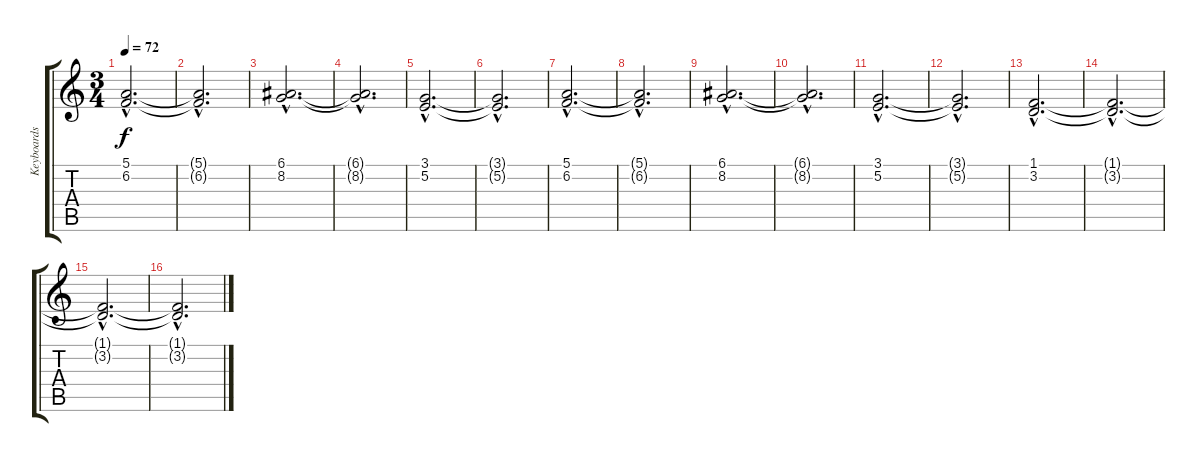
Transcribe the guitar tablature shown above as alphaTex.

\track ("Keyboards" "Keyboards") {instrument pad4choir}
\staff {score tabs}
\tuning (E4 B3 G3 D3 A2 E2) {hide}
\ts (3 4)
\tempo 72
\clef g2
\ks c
(5.1{hac} 6.2{hac}).2{d dy f volume 7 instrument pad4choir} |
(5.1{hac t} 6.2{hac t}).2{d} |
(6.1{hac} 8.2{hac}).2{d} |
(6.1{hac t} 8.2{hac t}).2{d} |
(3.1{hac} 5.2{hac}).2{d} |
(3.1{hac t} 5.2{hac t}).2{d} |
(5.1{hac} 6.2{hac}).2{d} |
(5.1{hac t} 6.2{hac t}).2{d} |
(6.1{hac} 8.2{hac}).2{d} |
(6.1{hac t} 8.2{hac t}).2{d} |
(3.1{hac} 5.2{hac}).2{d} |
(3.1{hac t} 5.2{hac t}).2{d} |
(1.1{hac} 3.2{hac}).2{d} |
(1.1{hac t} 3.2{hac t}).2{d} |
(1.1{hac t} 3.2{hac t}).2{d} |
(1.1{hac t} 3.2{hac t}).2{d}
